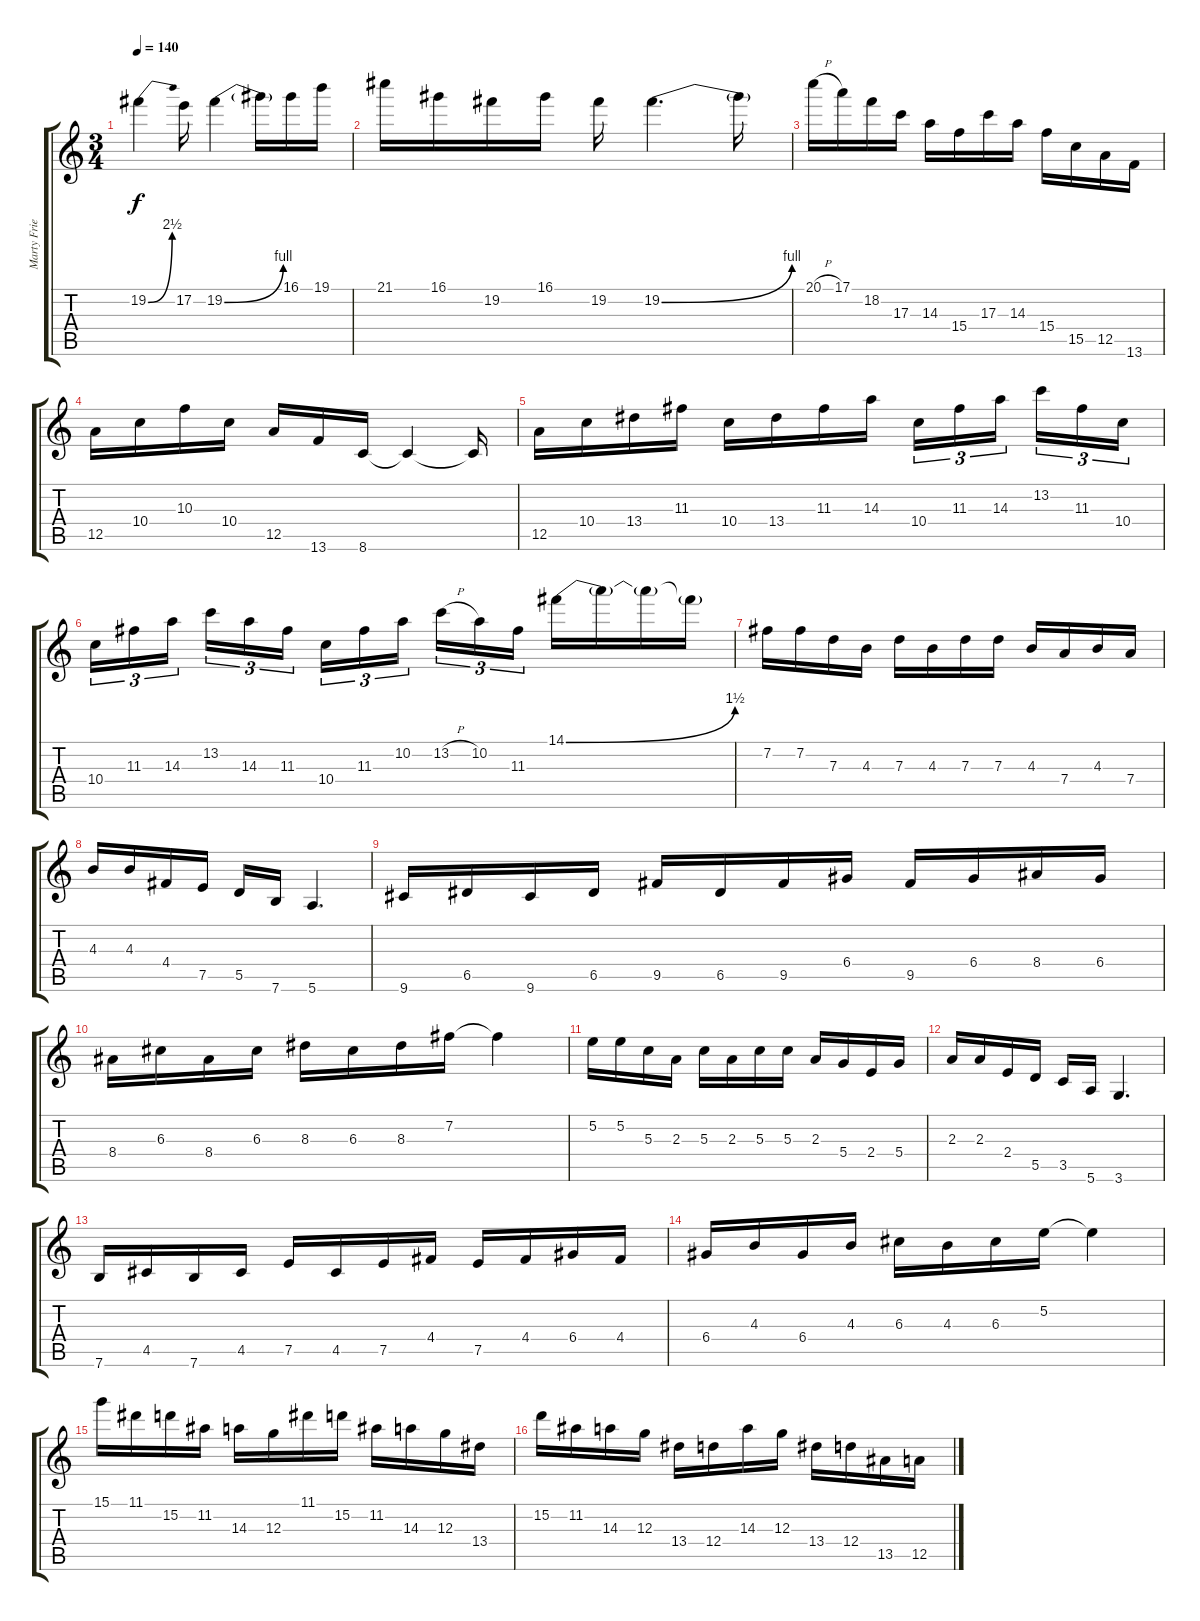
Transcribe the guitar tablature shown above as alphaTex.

\track ("Marty Friedman" "Marty Frie") {instrument overdrivenguitar}
\staff {score tabs}
\tuning (E4 B3 G3 D3 A2 E2) {hide}
\ts (3 4)
\tempo 140
\clef g2
\ks c
19.2{be (bend 0 0 60 10)}.4{dy f} 17.2.16 19.2{be (bend 0 0 60 4)}.4 19.2{t}.16 16.1.16 19.1.16 |
21.1.16 16.1.16 19.2.16 16.1.16 19.2.16 19.2{be (bend 0 0 60 4)}.4{d} 19.2{t}.16 |
20.1{h}.16 17.1.16 18.2.16 17.3.16 14.3.16 15.4.16 17.3.16 14.3.16 15.4.16 15.5.16 12.5.16 13.6.16 |
12.5.16 10.4.16 10.3.16 10.4.16 12.5.16 13.6.16 8.6.16 8.6{t}.4 8.6{t}.16 |
12.5.16 10.4.16 13.4.16 11.3.16 10.4.16 13.4.16 11.3.16 14.3.16 10.4.16{tu (3 2)} 11.3.16{tu (3 2)} 14.3.16{tu (3 2) beam splitsecondary} 13.2.16{tu (3 2)} 11.3.16{tu (3 2)} 10.4.16{tu (3 2)} |
10.4.16{tu (3 2)} 11.3.16{tu (3 2)} 14.3.16{tu (3 2) beam splitsecondary} 13.2.16{tu (3 2)} 14.3.16{tu (3 2)} 11.3.16{tu (3 2)} 10.4.16{tu (3 2)} 11.3.16{tu (3 2)} 10.2.16{tu (3 2) beam splitsecondary} 13.2{h}.16{tu (3 2)} 10.2.16{tu (3 2)} 11.3.16{tu (3 2)} 14.1{be (bend 0 0 60 6)}.16 14.1{t}.16 14.1{t}.16 14.1{t}.16 |
7.2.16 7.2.16 7.3.16 4.3.16 7.3.16 4.3.16 7.3.16 7.3.16 4.3.16 7.4.16 4.3.16 7.4.16 |
4.3.16 4.3.16 4.4.16 7.5.16 5.5.16 7.6.16 5.6.4{d} |
9.6.16 6.5.16 9.6.16 6.5.16 9.5.16 6.5.16 9.5.16 6.4.16 9.5.16 6.4.16 8.4.16 6.4.16 |
8.4.16 6.3.16 8.4.16 6.3.16 8.3.16 6.3.16 8.3.16 7.2.16 7.2{t}.4 |
5.2.16 5.2.16 5.3.16 2.3.16 5.3.16 2.3.16 5.3.16 5.3.16 2.3.16 5.4.16 2.4.16 5.4.16 |
2.3.16 2.3.16 2.4.16 5.5.16 3.5.16 5.6.16 3.6.4{d} |
7.6.16 4.5.16 7.6.16 4.5.16 7.5.16 4.5.16 7.5.16 4.4.16 7.5.16 4.4.16 6.4.16 4.4.16 |
6.4.16 4.3.16 6.4.16 4.3.16 6.3.16 4.3.16 6.3.16 5.2.16 5.2{t}.4 |
15.1.16 11.1.16 15.2.16 11.2.16 14.3.16 12.3.16 11.1.16 15.2.16 11.2.16 14.3.16 12.3.16 13.4.16 |
15.2.16 11.2.16 14.3.16 12.3.16 13.4.16 12.4.16 14.3.16 12.3.16 13.4.16 12.4.16 13.5.16 12.5.16
